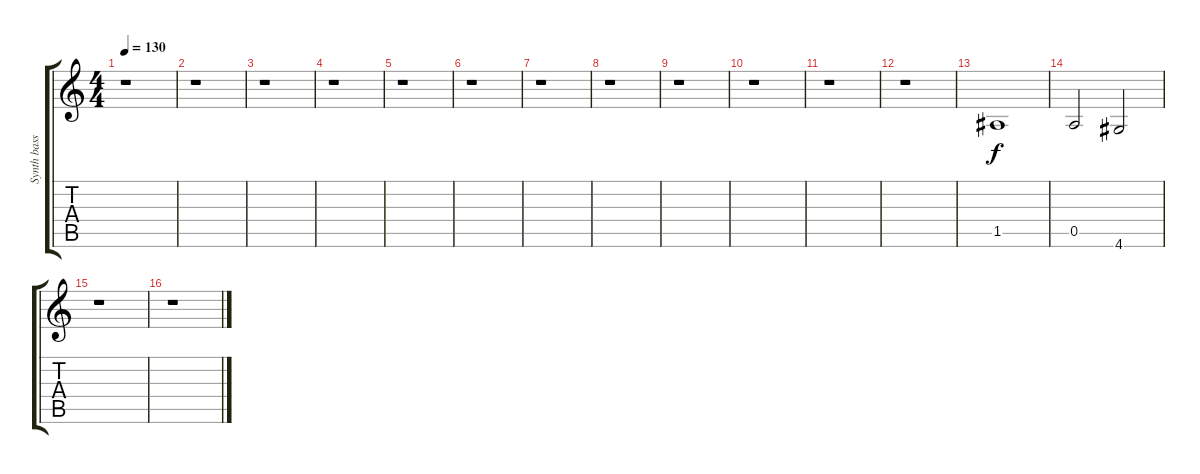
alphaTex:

\track ("Synth bass" "Synth bass") {instrument synthbass2}
\staff {score tabs}
\tuning (E4 B3 G3 D3 A2 E2) {hide}
\ts (4 4)
\tempo 130
\clef g2
\ks c
r.1{dy f} |
r.1 |
r.1 |
r.1 |
r.1 |
r.1 |
r.1 |
r.1 |
r.1 |
r.1 |
r.1 |
r.1 |
1.5.1 |
0.5.2 4.6.2 |
r.1 |
r.1
